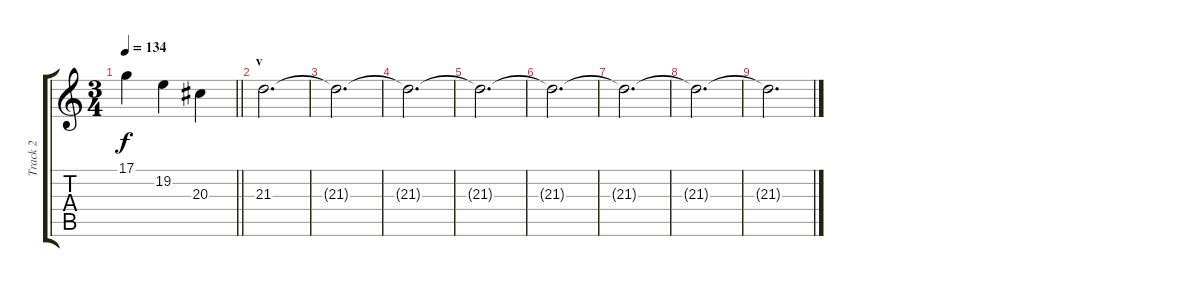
\track ("Track 2" "Track 2") {instrument acousticgrandpiano}
\staff {score tabs}
\tuning (D4 A3 F3 C3 G2 D2) {hide}
\ts (3 4)
\tempo 134
\clef g2
\barLineRight lightlight
\ks c
17.1.4{dy f} 19.2.4 20.3.4 |
\section ("" "v")
21.3.2{d} |
21.3{t}.2{d} |
21.3{t}.2{d} |
21.3{t}.2{d} |
21.3{t}.2{d} |
21.3{t}.2{d} |
21.3{t}.2{d} |
21.3{t}.2{d}
